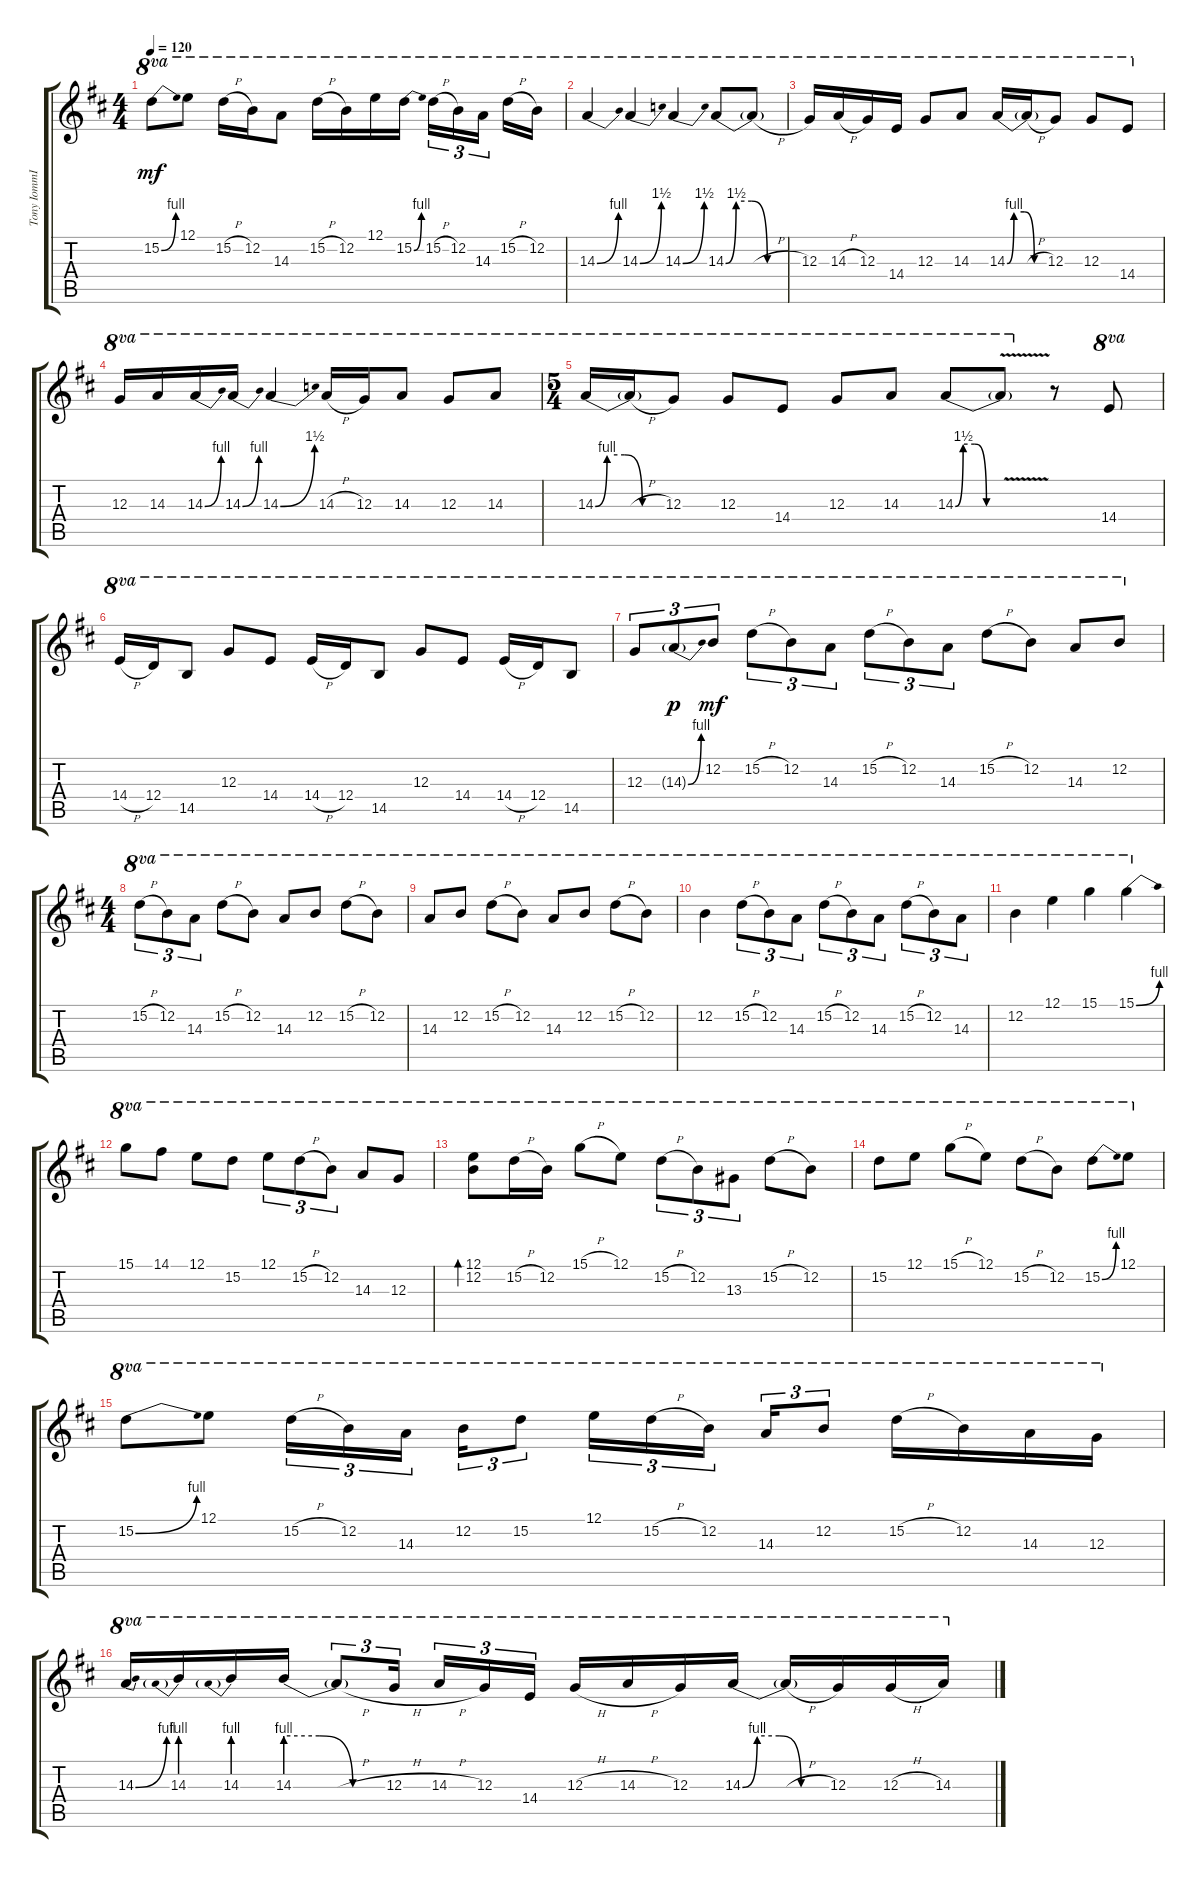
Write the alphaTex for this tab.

\track ("Tony IommI Distortion (Lead II)" "Tony IommI") {instrument distortionguitar}
\staff {score tabs}
\tuning (E4 B3 G3 D3 A2 E2) {hide}
\ts (4 4)
\tempo 120
\clef g2
\ks d
15.2{be (bend 0 0 60 4)}.8{ot 8va dy mf} 12.1.8{ot 8va} 15.2{h}.16{ot 8va} 12.2.16{ot 8va} 14.3.8{ot 8va} 15.2{h}.16{ot 8va} 12.2.16{ot 8va} 12.1.16{ot 8va} 15.2{be (bend 0 0 60 4)}.16{ot 8va} 15.2{h}.16{tu (3 2) ot 8va} 12.2.16{tu (3 2) ot 8va} 14.3.16{tu (3 2) ot 8va beam splitsecondary} 15.2{h}.16{ot 8va} 12.2.16{ot 8va} |
14.3{be (bend 0 0 60 4)}.4{ot 8va} 14.3{be (bend 0 0 60 6)}.4{ot 8va} 14.3{be (bend 0 0 60 6)}.4{ot 8va} 14.3{be (custom 0 0 10 6 25 6 40 0 60 0)}.8{ot 8va} 14.3{h t}.8{ot 8va} |
12.3.16{ot 8va} 14.3{h}.16{ot 8va} 12.3.16{ot 8va} 14.4.16{ot 8va} 12.3.8{ot 8va} 14.3.8{ot 8va} 14.3{be (custom 0 0 10 4 25 4 40 0 60 0)}.16{ot 8va} 14.3{h t}.16{ot 8va} 12.3.8{ot 8va} 12.3.8{ot 8va} 14.4.8{ot 8va} |
12.3.16{ot 8va} 14.3.16{ot 8va} 14.3{be (bend 0 0 60 4)}.16{ot 8va} 14.3{be (bend 0 0 60 4)}.16{ot 8va} 14.3{be (bend 0 0 60 6)}.4{ot 8va} 14.3{h}.16{ot 8va} 12.3.16{ot 8va} 14.3.8{ot 8va} 12.3.8{ot 8va} 14.3.8{ot 8va} |
\ts (5 4)
14.3{be (custom 0 0 10 4 25 4 40 0 60 0)}.16{ot 8va} 14.3{h t}.16{ot 8va} 12.3.8{ot 8va} 12.3.8{ot 8va} 14.4.8{ot 8va} 12.3.8{ot 8va} 14.3.8{ot 8va} 14.3{be (custom 0 0 10 6 25 6 40 0 60 0)}.8{ot 8va} 14.3{v t}.8{ot 8va} r.8 14.4.8{ot 8va} |
14.4{h}.16{ot 8va} 12.4.16{ot 8va} 14.5.8{ot 8va} 12.3.8{ot 8va} 14.4.8{ot 8va} 14.4{h}.16{ot 8va} 12.4.16{ot 8va} 14.5.8{ot 8va} 12.3.8{ot 8va} 14.4.8{ot 8va} 14.4{h}.16{ot 8va} 12.4.16{ot 8va} 14.5.8{ot 8va} |
12.3.8{tu (3 2) ot 8va} 14.3{be (bend 0 0 60 4) g}.8{tu (3 2) ot 8va dy p} 12.2.8{tu (3 2) ot 8va dy mf} 15.2{h}.8{tu (3 2) ot 8va} 12.2.8{tu (3 2) ot 8va} 14.3.8{tu (3 2) ot 8va} 15.2{h}.8{tu (3 2) ot 8va} 12.2.8{tu (3 2) ot 8va} 14.3.8{tu (3 2) ot 8va} 15.2{h}.8{ot 8va} 12.2.8{ot 8va} 14.3.8{ot 8va} 12.2.8{ot 8va} |
\ts (4 4)
15.2{h}.8{tu (3 2) ot 8va} 12.2.8{tu (3 2) ot 8va} 14.3.8{tu (3 2) ot 8va} 15.2{h}.8{ot 8va} 12.2.8{ot 8va} 14.3.8{ot 8va} 12.2.8{ot 8va} 15.2{h}.8{ot 8va} 12.2.8{ot 8va} |
14.3.8{ot 8va} 12.2.8{ot 8va} 15.2{h}.8{ot 8va} 12.2.8{ot 8va} 14.3.8{ot 8va} 12.2.8{ot 8va} 15.2{h}.8{ot 8va} 12.2.8{ot 8va} |
12.2.4{ot 8va} 15.2{h}.8{tu (3 2) ot 8va} 12.2.8{tu (3 2) ot 8va} 14.3.8{tu (3 2) ot 8va} 15.2{h}.8{tu (3 2) ot 8va} 12.2.8{tu (3 2) ot 8va} 14.3.8{tu (3 2) ot 8va} 15.2{h}.8{tu (3 2) ot 8va} 12.2.8{tu (3 2) ot 8va} 14.3.8{tu (3 2) ot 8va} |
12.2.4{ot 8va} 12.1.4{ot 8va} 15.1.4{ot 8va} 15.1{be (bend 0 0 60 4)}.4{ot 8va} |
15.1.8{ot 8va} 14.1.8{ot 8va} 12.1.8{ot 8va} 15.2.8{ot 8va} 12.1.8{tu (3 2) ot 8va} 15.2{h}.8{tu (3 2) ot 8va} 12.2.8{tu (3 2) ot 8va} 14.3.8{ot 8va} 12.3.8{ot 8va} |
(12.1 12.2).8{bd 30 ot 8va} 15.2{h}.16{ot 8va} 12.2.16{ot 8va} 15.1{h}.8{ot 8va} 12.1.8{ot 8va} 15.2{h}.8{tu (3 2) ot 8va} 12.2.8{tu (3 2) ot 8va} 13.3.8{tu (3 2) ot 8va} 15.2{h}.8{ot 8va} 12.2.8{ot 8va} |
15.2.8{ot 8va} 12.1.8{ot 8va} 15.1{h}.8{ot 8va} 12.1.8{ot 8va} 15.2{h}.8{ot 8va} 12.2.8{ot 8va} 15.2{be (bend 0 0 60 4)}.8{ot 8va} 12.1.8{ot 8va} |
15.2{be (bend 0 0 60 4)}.8{ot 8va} 12.1.8{ot 8va} 15.2{h}.16{tu (3 2) ot 8va} 12.2.16{tu (3 2) ot 8va} 14.3.16{tu (3 2) ot 8va beam splitsecondary} 12.2.16{tu (3 2) ot 8va} 15.2.8{tu (3 2) ot 8va} 12.1.16{tu (3 2) ot 8va} 15.2{h}.16{tu (3 2) ot 8va} 12.2.16{tu (3 2) ot 8va beam splitsecondary} 14.3.16{tu (3 2) ot 8va} 12.2.8{tu (3 2) ot 8va} 15.2{h}.16{ot 8va} 12.2.16{ot 8va} 14.3.16{ot 8va} 12.3.16{ot 8va} |
14.3{be (bend 0 0 60 4)}.16{ot 8va} 14.3{be (prebend 0 4 60 4)}.16{ot 8va} 14.3{be (prebend 0 4 60 4)}.16{ot 8va} 14.3{be (custom 0 4 20 4 40 0 60 0)}.16{ot 8va} 14.3{h t}.8{tu (3 2) ot 8va} 12.3{h}.16{tu (3 2) ot 8va beam splitsecondary} 14.3{h}.16{tu (3 2) ot 8va} 12.3.16{tu (3 2) ot 8va} 14.4.16{tu (3 2) ot 8va} 12.3{h}.16{ot 8va} 14.3{h}.16{ot 8va} 12.3.16{ot 8va} 14.3{be (custom 0 0 10 4 25 4 40 0 60 0)}.16{ot 8va} 14.3{h t}.16{ot 8va} 12.3.16{ot 8va} 12.3{h}.16{ot 8va} 14.3{h}.16{ot 8va}
